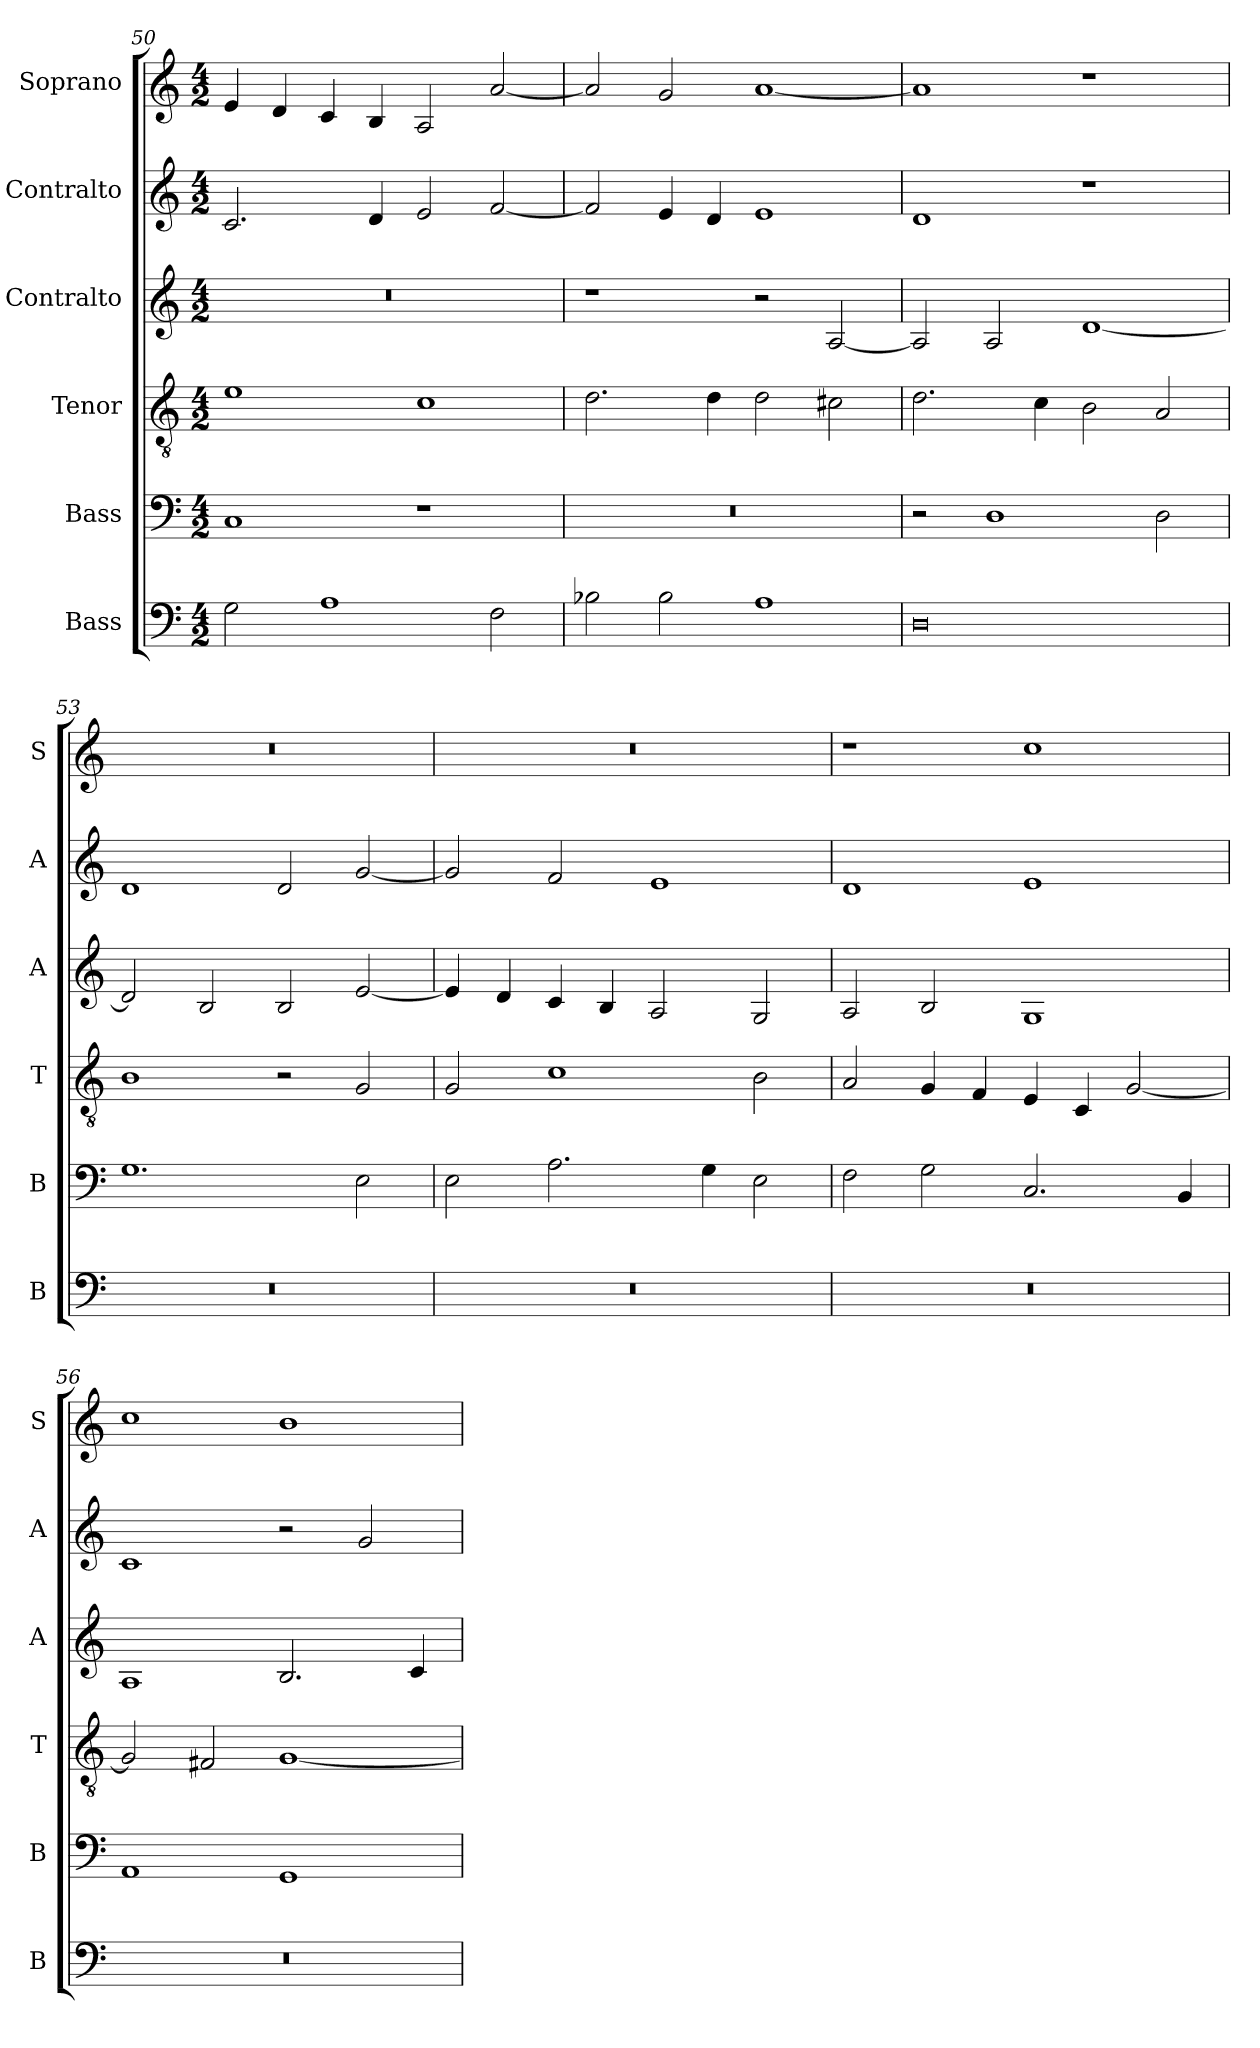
**kern	**kern	**kern	**kern	**kern	**kern
*part6	*part5	*part4	*part3	*part2	*part1
*staff6	*staff5	*staff4	*staff3	*staff2	*staff1
*I"Bass	*I"Bass	*I"Tenor	*I"Contralto	*I"Contralto	*I"Soprano
*I'B	*I'B	*I'T	*I'A	*I'A	*I'S
*clefF4	*clefF4	*clefGv2	*clefG2	*clefG2	*clefG2
*k[]	*k[]	*k[]	*k[]	*k[]	*k[]
*G:mix	*G:mix	*G:mix	*G:mix	*G:mix	*G:mix
*M4/2	*M4/2	*M4/2	*M4/2	*M4/2	*M4/2
=50	=50	=50	=50	=50	=50
2G	1C	1e	0r	2.c	4e
.	.	.	.	.	4d
1A	.	.	.	.	4c
.	.	.	.	4d	4B
.	1r	1c	.	2e	2A
2F	.	.	.	[2f	[2a
=51	=51	=51	=51	=51	=51
2B-X	0r	2.d	1r	2f]	2a]
2B-	.	.	.	4e	2g
.	.	4d	.	4d	.
1A	.	2d	2r	1e	[1a
.	.	2c#X	[2A	.	.
=52	=52	=52	=52	=52	=52
0D	2r	2.d	2A]	1d	1a]
.	1D	.	2A	.	.
.	.	4c	.	.	.
.	.	2B	[1d	1r	1r
.	2D	2A	.	.	.
=53	=53	=53	=53	=53	=53
0r	1.G	1B	2d]	1d	0r
.	.	.	2B	.	.
.	.	2r	2B	2d	.
.	2E	2G	[2e	[2g	.
=54	=54	=54	=54	=54	=54
0r	2E	2G	4e]	2g]	0r
.	.	.	4d	.	.
.	2.A	1c	4c	2f	.
.	.	.	4B	.	.
.	.	.	2A	1e	.
.	4G	.	.	.	.
.	2E	2B	2G	.	.
=55	=55	=55	=55	=55	=55
0r	2F	2A	2A	1d	1r
.	2G	4G	2B	.	.
.	.	4F	.	.	.
.	2.C	4E	1G	1e	1cc
.	.	4C	.	.	.
.	.	[2G	.	.	.
.	4BB	.	.	.	.
=56	=56	=56	=56	=56	=56
0r	1AA	2G]	1A	1c	1cc
.	.	2F#X	.	.	.
.	1GG	[1G	2.B	2r	1b
.	.	.	.	2g	.
.	.	.	4c	.	.
=	=	=	=	=	=
*-	*-	*-	*-	*-	*-
